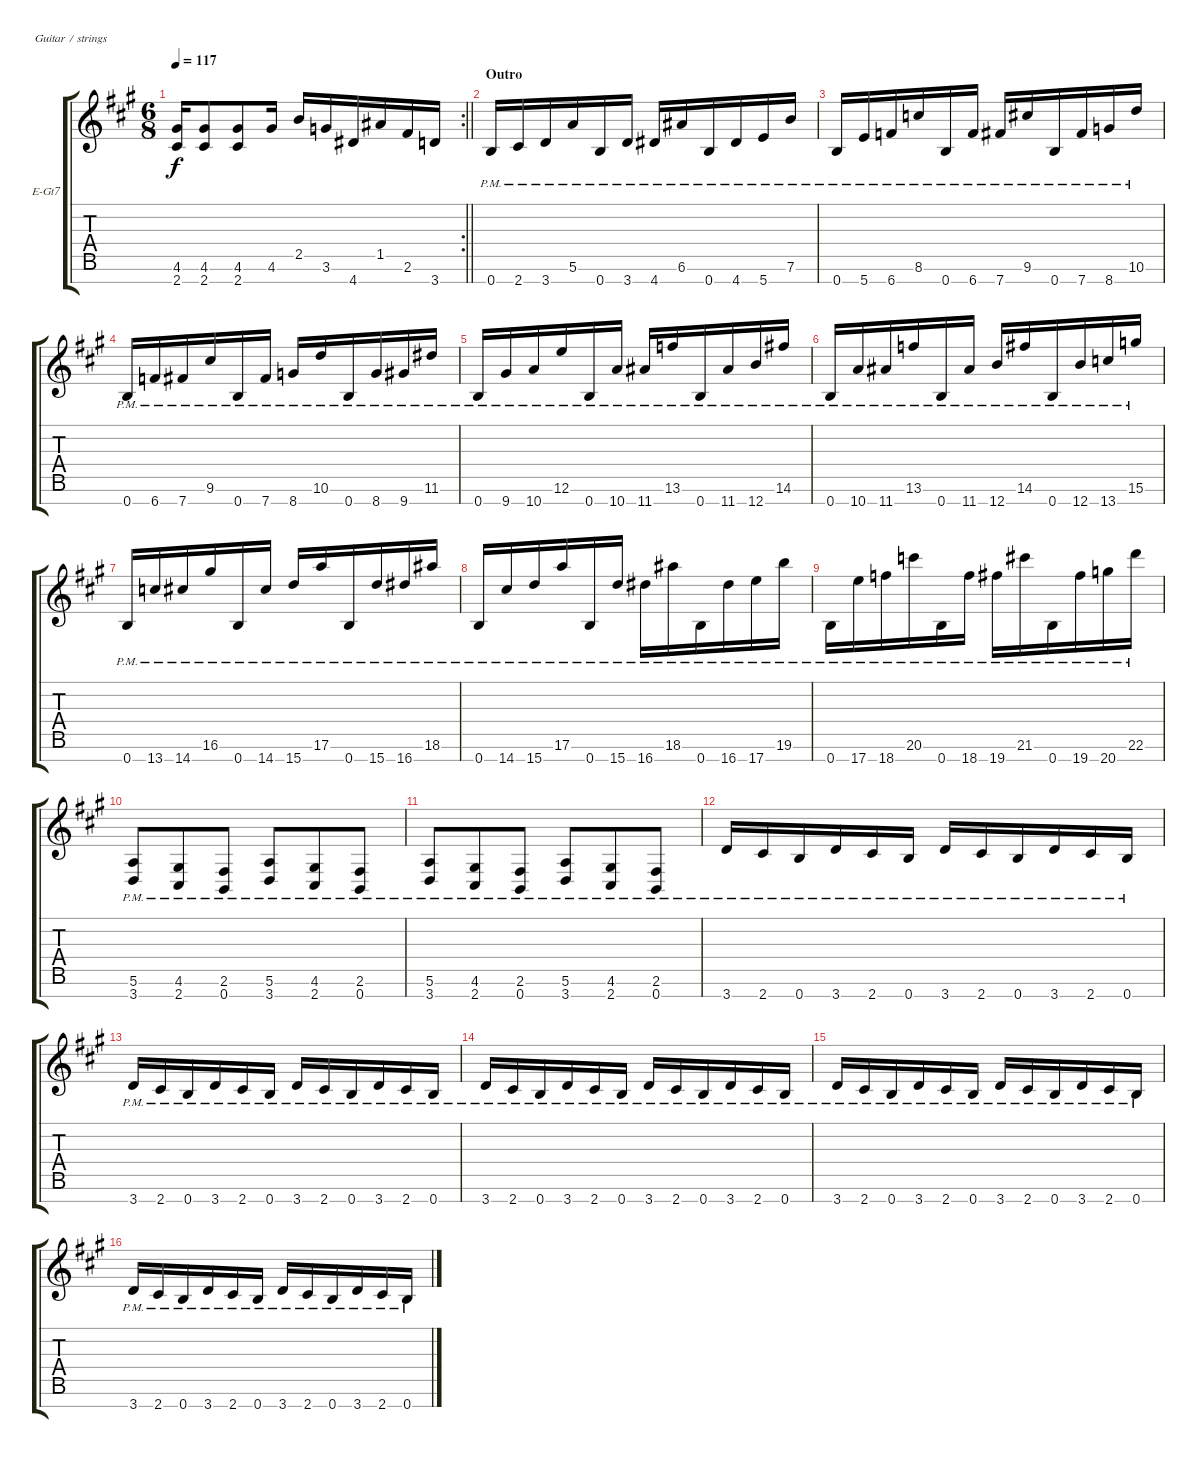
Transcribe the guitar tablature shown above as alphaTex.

\bracketExtendMode groupsimilarinstruments
\firstSystemTrackNameOrientation horizontal
\otherSystemsTrackNameOrientation horizontal
\track ("Lead / Rhythm Guitar 2" "E-Gt7") {instrument distortionguitar}
\staff {score tabs}
\tuning (E4 B3 G3 D3 A2 E2 B1)
\rc 2
\ts (6 8)
\tempo 117
\clef g2
\barLineRight lightlight
\ks a
(4.6 2.7).16{ot 8vb dy f} (4.6 2.7).8{ot 8vb} (4.6 2.7).8{ot 8vb} 4.6.16{ot 8vb} 2.5.16{ot 8vb} 3.6.16{ot 8vb} 4.7.16{ot 8vb} 1.5.16{ot 8vb} 2.6.16{ot 8vb} 3.7.16{ot 8vb} |
\section ("" "Outro")
0.7{pm}.16{ot 8vb} 2.7{pm}.16{ot 8vb} 3.7{pm}.16{ot 8vb} 5.6{pm}.16{ot 8vb} 0.7{pm}.16{ot 8vb} 3.7{pm}.16{ot 8vb} 4.7{pm}.16{ot 8vb} 6.6{pm}.16{ot 8vb} 0.7{pm}.16{ot 8vb} 4.7{pm}.16{ot 8vb} 5.7{pm}.16{ot 8vb} 7.6{pm}.16{ot 8vb} |
0.7{pm}.16{ot 8vb} 5.7{pm}.16{ot 8vb} 6.7{pm}.16{ot 8vb} 8.6{pm}.16{ot 8vb} 0.7{pm}.16{ot 8vb} 6.7{pm}.16{ot 8vb} 7.7{pm}.16{ot 8vb} 9.6{pm}.16{ot 8vb} 0.7{pm}.16{ot 8vb} 7.7{pm}.16{ot 8vb} 8.7{pm}.16{ot 8vb} 10.6{pm}.16{ot 8vb} |
0.7{pm}.16{ot 8vb} 6.7{pm}.16{ot 8vb} 7.7{pm}.16{ot 8vb} 9.6{pm}.16{ot 8vb} 0.7{pm}.16{ot 8vb} 7.7{pm}.16{ot 8vb} 8.7{pm}.16{ot 8vb} 10.6{pm}.16{ot 8vb} 0.7{pm}.16{ot 8vb} 8.7{pm}.16{ot 8vb} 9.7{pm}.16{ot 8vb} 11.6{pm}.16{ot 8vb} |
0.7{pm}.16{ot 8vb} 9.7{pm}.16{ot 8vb} 10.7{pm}.16{ot 8vb} 12.6{pm}.16{ot 8vb} 0.7{pm}.16{ot 8vb} 10.7{pm}.16{ot 8vb} 11.7{pm}.16{ot 8vb} 13.6{pm}.16{ot 8vb} 0.7{pm}.16{ot 8vb} 11.7{pm}.16{ot 8vb} 12.7{pm}.16{ot 8vb} 14.6{pm}.16{ot 8vb} |
0.7{pm}.16{ot 8vb} 10.7{pm}.16{ot 8vb} 11.7{pm}.16{ot 8vb} 13.6{pm}.16{ot 8vb} 0.7{pm}.16{ot 8vb} 11.7{pm}.16{ot 8vb} 12.7{pm}.16{ot 8vb} 14.6{pm}.16{ot 8vb} 0.7{pm}.16{ot 8vb} 12.7{pm}.16{ot 8vb} 13.7{pm}.16{ot 8vb} 15.6{pm}.16{ot 8vb} |
0.7{pm}.16{ot 8vb} 13.7{pm}.16{ot 8vb} 14.7{pm}.16{ot 8vb} 16.6{pm}.16{ot 8vb} 0.7{pm}.16{ot 8vb} 14.7{pm}.16{ot 8vb} 15.7{pm}.16{ot 8vb} 17.6{pm}.16{ot 8vb} 0.7{pm}.16{ot 8vb} 15.7{pm}.16{ot 8vb} 16.7{pm}.16{ot 8vb} 18.6{pm}.16{ot 8vb} |
0.7{pm}.16{ot 8vb} 14.7{pm}.16{ot 8vb} 15.7{pm}.16{ot 8vb} 17.6{pm}.16{ot 8vb} 0.7{pm}.16{ot 8vb} 15.7{pm}.16{ot 8vb} 16.7{pm}.16{ot 8vb} 18.6{pm}.16{ot 8vb} 0.7{pm}.16{ot 8vb} 16.7{pm}.16{ot 8vb} 17.7{pm}.16{ot 8vb} 19.6{pm}.16{ot 8vb} |
0.7{pm}.16{ot 8vb} 17.7{pm}.16{ot 8vb} 18.7{pm}.16{ot 8vb} 20.6{pm}.16{ot 8vb} 0.7{pm}.16{ot 8vb} 18.7{pm}.16{ot 8vb} 19.7{pm}.16{ot 8vb} 21.6{pm}.16{ot 8vb} 0.7{pm}.16{ot 8vb} 19.7{pm}.16{ot 8vb} 20.7{pm}.16{ot 8vb} 22.6{pm}.16{ot 8vb} |
(5.6{pm} 3.7{pm}).8 (4.6{pm} 2.7{pm}).8 (2.6{pm} 0.7{pm}).8 (5.6{pm} 3.7{pm}).8 (4.6{pm} 2.7{pm}).8 (2.6{pm} 0.7{pm}).8 |
(5.6{pm} 3.7{pm}).8 (4.6{pm} 2.7{pm}).8 (2.6{pm} 0.7{pm}).8 (5.6{pm} 3.7{pm}).8 (4.6{pm} 2.7{pm}).8 (2.6{pm} 0.7{pm}).8 |
3.7{pm}.16{ot 8vb} 2.7{pm}.16{ot 8vb} 0.7{pm}.16{ot 8vb} 3.7{pm}.16{ot 8vb} 2.7{pm}.16{ot 8vb} 0.7{pm}.16{ot 8vb} 3.7{pm}.16{ot 8vb} 2.7{pm}.16{ot 8vb} 0.7{pm}.16{ot 8vb} 3.7{pm}.16{ot 8vb} 2.7{pm}.16{ot 8vb} 0.7{pm}.16{ot 8vb} |
3.7{pm}.16{ot 8vb} 2.7{pm}.16{ot 8vb} 0.7{pm}.16{ot 8vb} 3.7{pm}.16{ot 8vb} 2.7{pm}.16{ot 8vb} 0.7{pm}.16{ot 8vb} 3.7{pm}.16{ot 8vb} 2.7{pm}.16{ot 8vb} 0.7{pm}.16{ot 8vb} 3.7{pm}.16{ot 8vb} 2.7{pm}.16{ot 8vb} 0.7{pm}.16{ot 8vb} |
3.7{pm}.16{ot 8vb} 2.7{pm}.16{ot 8vb} 0.7{pm}.16{ot 8vb} 3.7{pm}.16{ot 8vb} 2.7{pm}.16{ot 8vb} 0.7{pm}.16{ot 8vb} 3.7{pm}.16{ot 8vb} 2.7{pm}.16{ot 8vb} 0.7{pm}.16{ot 8vb} 3.7{pm}.16{ot 8vb} 2.7{pm}.16{ot 8vb} 0.7{pm}.16{ot 8vb} |
3.7{pm}.16{ot 8vb} 2.7{pm}.16{ot 8vb} 0.7{pm}.16{ot 8vb} 3.7{pm}.16{ot 8vb} 2.7{pm}.16{ot 8vb} 0.7{pm}.16{ot 8vb} 3.7{pm}.16{ot 8vb} 2.7{pm}.16{ot 8vb} 0.7{pm}.16{ot 8vb} 3.7{pm}.16{ot 8vb} 2.7{pm}.16{ot 8vb} 0.7{pm}.16{ot 8vb} |
3.7{pm}.16{ot 8vb} 2.7{pm}.16{ot 8vb} 0.7{pm}.16{ot 8vb} 3.7{pm}.16{ot 8vb} 2.7{pm}.16{ot 8vb} 0.7{pm}.16{ot 8vb} 3.7{pm}.16{ot 8vb} 2.7{pm}.16{ot 8vb} 0.7{pm}.16{ot 8vb} 3.7{pm}.16{ot 8vb} 2.7{pm}.16{ot 8vb} 0.7{pm}.16{ot 8vb}
